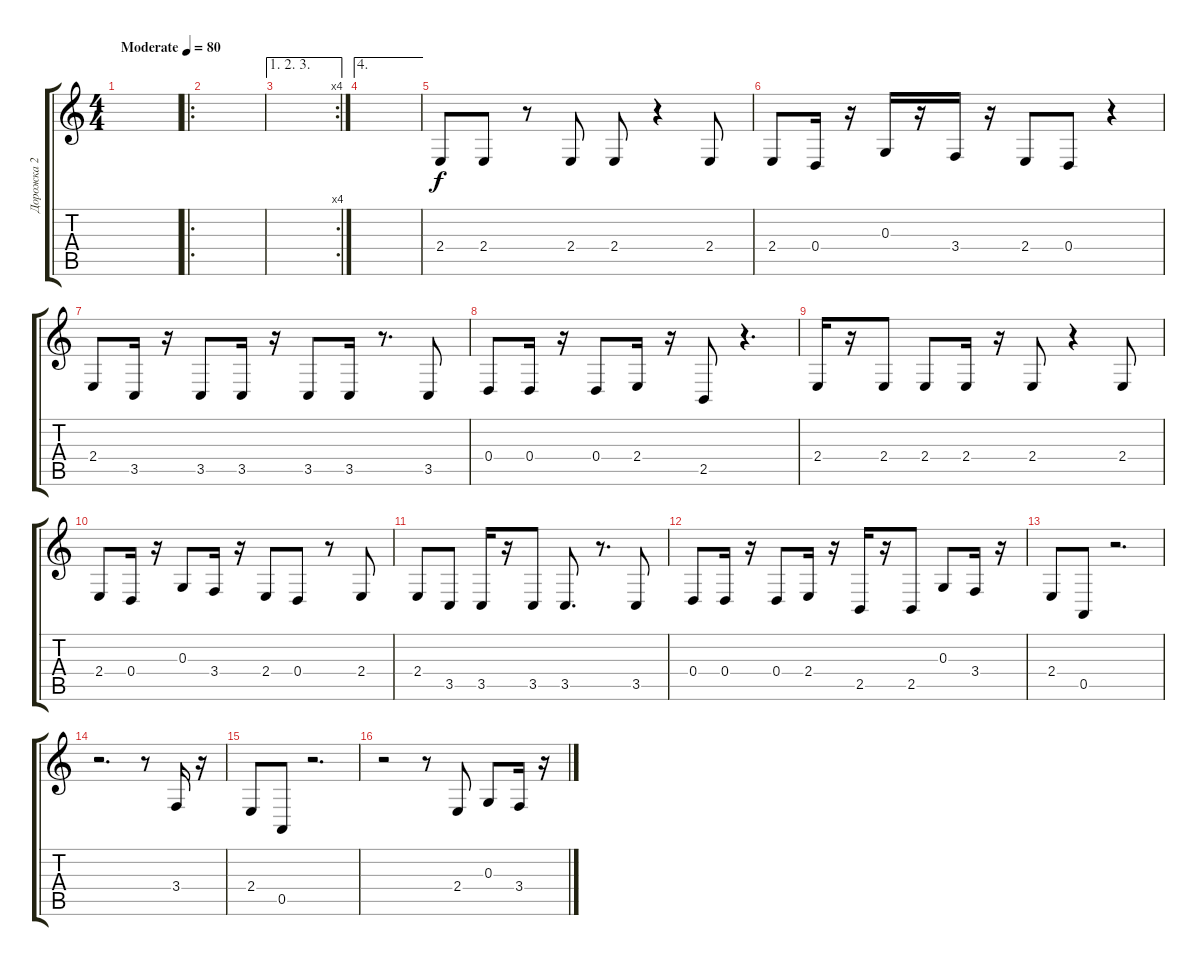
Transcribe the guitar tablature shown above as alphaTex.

\track ("Дорожка 2" "Дорожка 2") {instrument viola}
\staff {score tabs}
\tuning (E4 B3 G3 D3 A2 E2) {hide}
\ts (4 4)
\tempo (80 "Moderate")
\clef g2
\ks c
|
\ro
|
\ae (1 2 3)
\rc 4
|
\ae 4
|
2.4.8 2.4.8 r.8 2.4.8 2.4.8 r.4 2.4.8 |
2.4.8 0.4.16 r.16 0.3.16 r.16 3.4.16 r.16 2.4.8 0.4.8 r.4 |
2.4.8 3.5.16 r.16 3.5.8 3.5.16 r.16 3.5.8 3.5.16 r.8{d} 3.5.8 |
0.4.8 0.4.16 r.16 0.4.8 2.4.16 r.16 2.5.8 r.4{d} |
2.4.16 r.16 2.4.8 2.4.8 2.4.16 r.16 2.4.8 r.4 2.4.8 |
2.4.8 0.4.16 r.16 0.3.8 3.4.16 r.16 2.4.8 0.4.8 r.8 2.4.8 |
2.4.8 3.5.8 3.5.16 r.16 3.5.8 3.5.8{d} r.8{d} 3.5.8 |
0.4.8 0.4.16 r.16 0.4.8 2.4.16 r.16 2.5.16 r.16 2.5.8 0.3.8 3.4.16 r.16 |
2.4.8 0.5.8 r.2{d} |
r.2{d} r.8 3.4.16 r.16 |
2.4.8 0.5.8 r.2{d} |
r.2 r.8 2.4.8 0.3.8 3.4.16 r.16
